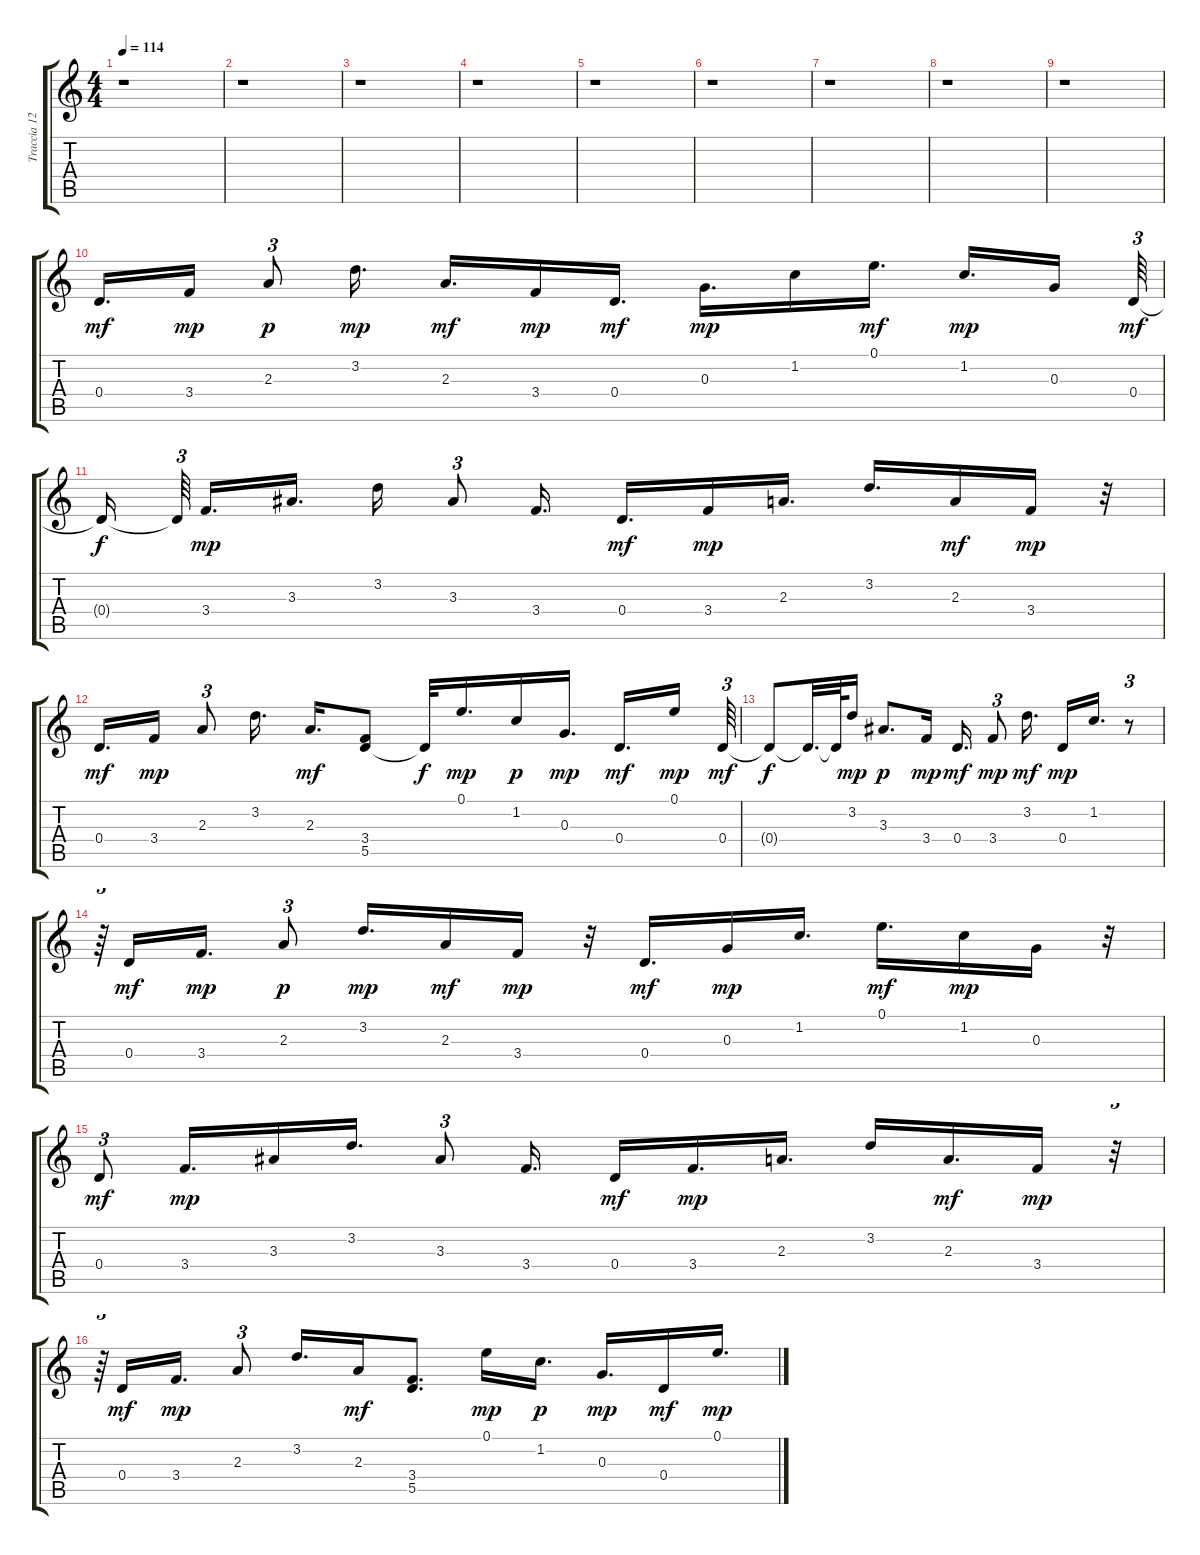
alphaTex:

\track ("Traccia 12" "Traccia 12") {instrument acousticguitarnylon}
\staff {score tabs}
\tuning (E4 B3 G3 D3 A2 E2) {hide}
\ts (4 4)
\tempo 114
\clef g2
\ks c
r.1{dy f} |
r.1 |
r.1 |
r.1 |
r.1 |
r.1 |
r.1 |
r.1 |
r.1 |
0.4.16{d dy mf} 3.4.16{dy mp} 2.3.8{tu (3 2) dy p} 3.2.16{d dy mp} 2.3.16{d dy mf} 3.4.16{dy mp} 0.4.16{d dy mf} 0.3.16{d dy mp} 1.2.16 0.1.16{d dy mf} 1.2.16{d dy mp} 0.3.16 0.4.64{tu (3 2) dy mf} |
0.4{t}.16{dy f} 0.4{t}.64{tu (3 2)} 3.4.16{d dy mp} 3.3.16{d} 3.2.16 3.3.8{tu (3 2)} 3.4.16{d} 0.4.16{d dy mf} 3.4.16{dy mp} 2.3.16{d} 3.2.16{d} 2.3.16{dy mf} 3.4.16{dy mp} r.32 |
0.4.16{d dy mf} 3.4.16{dy mp} 2.3.8{tu (3 2)} 3.2.16{d} 2.3.16{d dy mf} (3.4 5.5).8 5.5{t}.32{dy f} 0.1.16{d dy mp} 1.2.16{dy p} 0.3.16{d dy mp} 0.4.16{d dy mf} 0.1.16{dy mp} 0.4.64{tu (3 2) dy mf} |
0.4{t}.8{dy f} 0.4{t}.32{d} 0.4{t}.64 3.2.16{dy mp} 3.3.8{d dy p} 3.4.16{dy mp} 0.4.16{d dy mf} 3.4.8{tu (3 2) dy mp} 3.2.16{d dy mf} 0.4.16{dy mp} 1.2.16{d} r.8{tu (3 2)} |
r.64{tu (3 2)} 0.4.16{dy mf} 3.4.16{d dy mp} 2.3.8{tu (3 2) dy p} 3.2.16{d dy mp} 2.3.16{dy mf} 3.4.16{dy mp} r.32 0.4.16{d dy mf} 0.3.16{dy mp} 1.2.16{d} 0.1.16{d dy mf} 1.2.16{dy mp} 0.3.16 r.32 |
0.4.8{tu (3 2) dy mf} 3.4.16{d dy mp} 3.3.16 3.2.16{d} 3.3.8{tu (3 2)} 3.4.16{d} 0.4.16{dy mf} 3.4.16{d dy mp} 2.3.16{d} 3.2.16 2.3.16{d dy mf} 3.4.16{dy mp} r.32{tu (3 2)} |
r.64{tu (3 2)} 0.4.16{dy mf} 3.4.16{d dy mp} 2.3.8{tu (3 2)} 3.2.16{d} 2.3.16{dy mf} (3.4 5.5).8{d} 0.1.16{dy mp} 1.2.16{d dy p} 0.3.16{d dy mp} 0.4.16{dy mf} 0.1.16{d dy mp}
